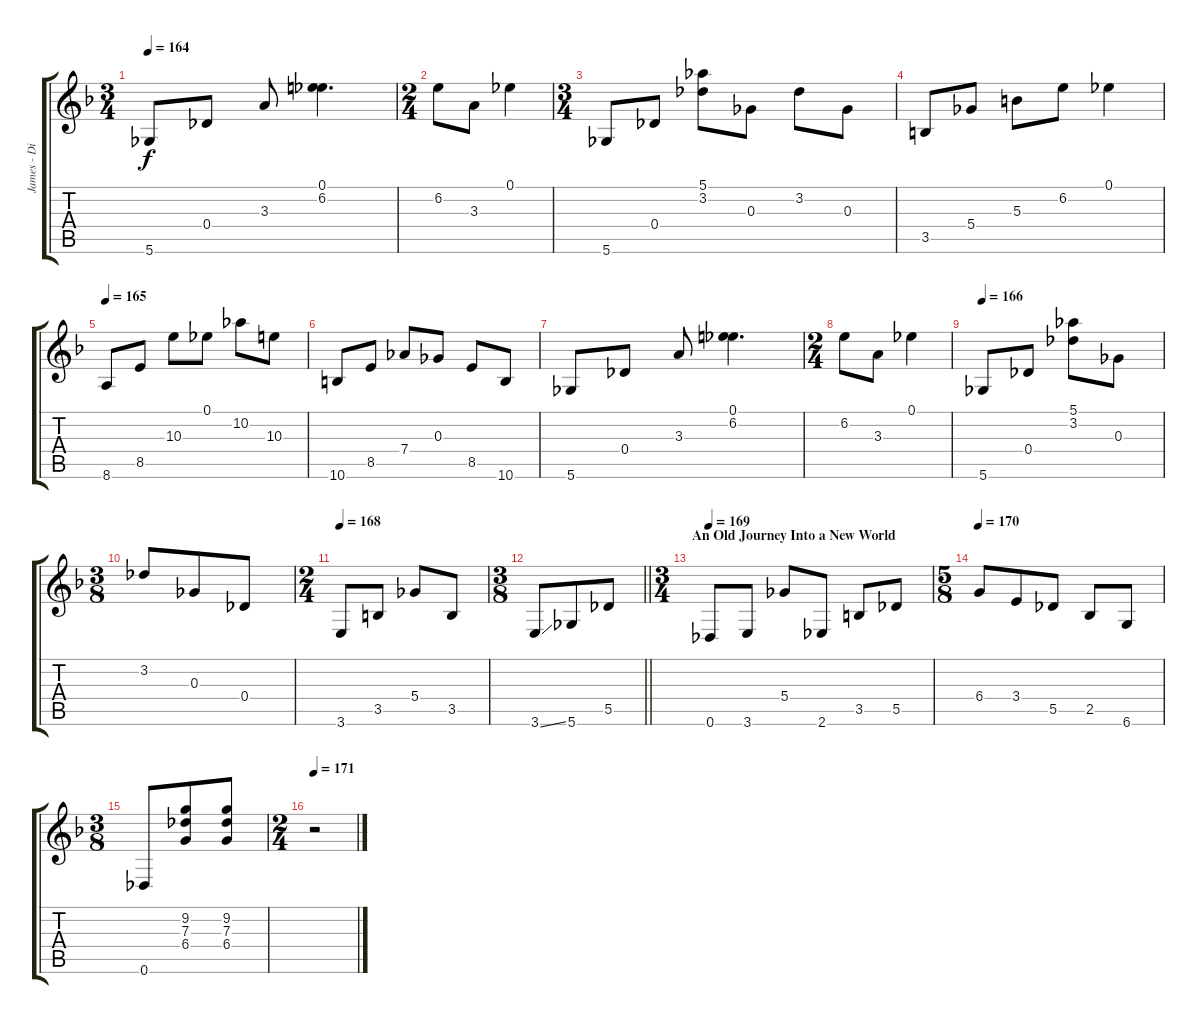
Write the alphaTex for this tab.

\track ("James - Dist. Guitar" "James - Di") {instrument overdrivenguitar}
\staff {score tabs}
\tuning (Eb4 Bb3 Gb3 Db3 Ab2 Db2) {hide}
\ts (3 4)
\tempo 164
\clef g2
\ks dminor
5.6.8{dy f} 0.4.8 3.3.8 (0.1 6.2).4{d} |
\ts (2 4)
6.2.8 3.3.8 0.1.4 |
\ts (3 4)
5.6.8 0.4.8 (5.1 3.2).8 0.3.8 3.2.8 0.3.8 |
3.5.8 5.4.8 5.3.8 6.2.8 0.1.4 |
\tempo 165
8.6.8 8.5.8 10.3.8 0.1.8 10.2.8 10.3.8 |
10.6.8 8.5.8 7.4.8 0.3.8 8.5.8 10.6.8 |
5.6.8 0.4.8 3.3.8 (0.1 6.2).4{d} |
\ts (2 4)
6.2.8 3.3.8 0.1.4 |
\tempo 166
5.6.8 0.4.8 (5.1 3.2).8 0.3.8 |
\ts (3 8)
3.2.8 0.3.8 0.4.8 |
\ts (2 4)
\tempo 168
3.6.8 3.5.8 5.4.8 3.5.8 |
\ts (3 8)
\barLineRight lightlight
3.6{ss}.8 5.6.8 5.5.8 |
\ts (3 4)
\section ("" "An Old Journey Into a New World")
\tempo 169
0.6.8 3.6.8 5.4.8 2.6.8 3.5.8 5.5.8 |
\ts (5 8)
\tempo 170
6.4.8 3.4.8 5.5.8 2.5.8 6.6.8 |
\ts (3 8)
0.6.8 (9.2 7.3 6.4).8 (9.2 7.3 6.4).8 |
\ts (2 4)
\tempo 171
r.2
